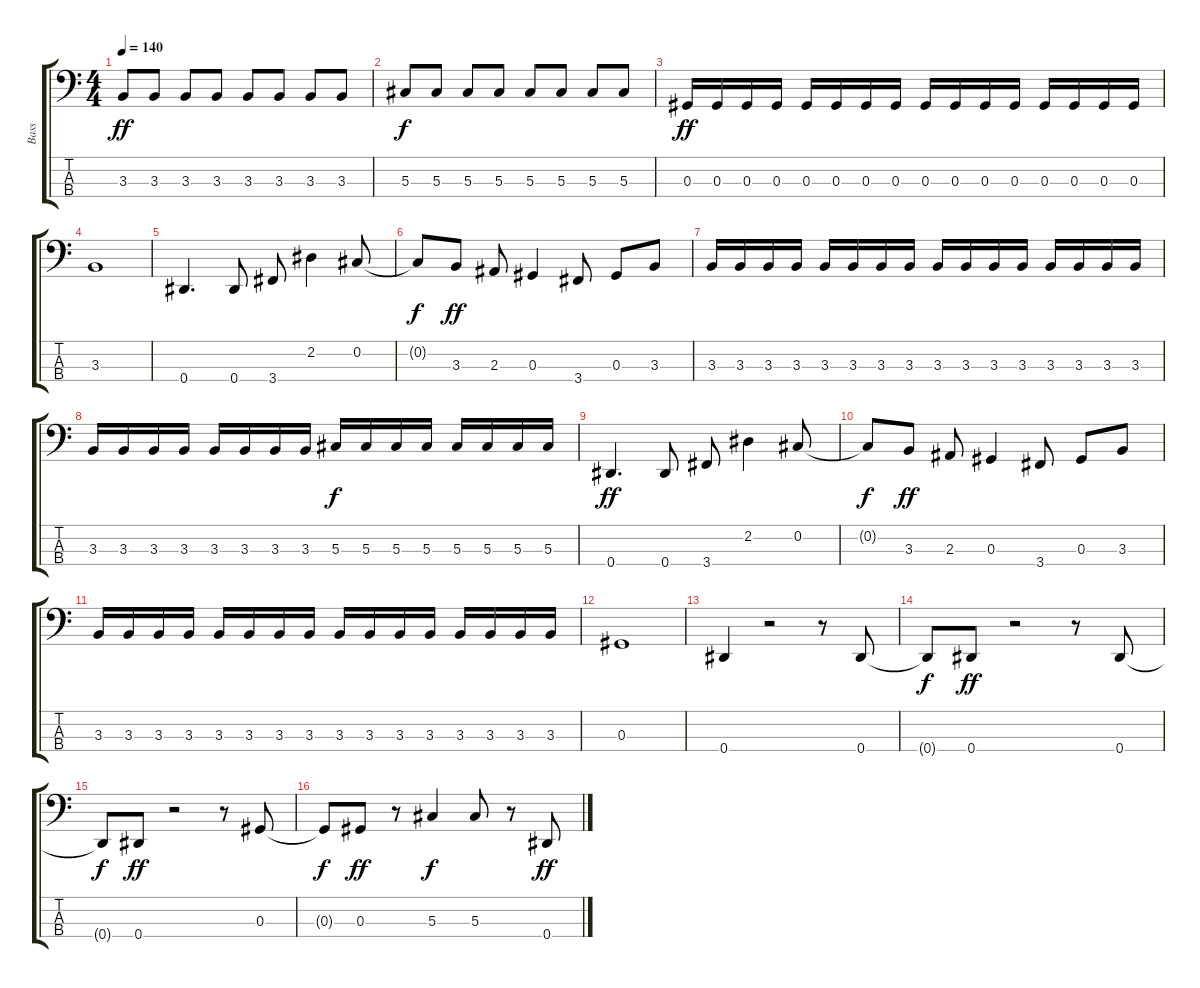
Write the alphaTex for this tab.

\track ("Bass" "Bass") {instrument electricbassfinger}
\staff {score tabs}
\tuning (Gb2 Db2 Ab1 Eb1) {hide}
\ts (4 4)
\tempo 140
\clef f4
\ks c
3.3.8{dy ff} 3.3.8 3.3.8 3.3.8 3.3.8 3.3.8 3.3.8 3.3.8 |
5.3.8{dy f} 5.3.8 5.3.8 5.3.8 5.3.8 5.3.8 5.3.8 5.3.8 |
0.3.16{dy ff} 0.3.16 0.3.16 0.3.16 0.3.16 0.3.16 0.3.16 0.3.16 0.3.16 0.3.16 0.3.16 0.3.16 0.3.16 0.3.16 0.3.16 0.3.16 |
3.3.1 |
0.4.4{d} 0.4.8 3.4.8 2.2.4 0.2.8 |
0.2{t}.8{dy f} 3.3.8{dy ff} 2.3.8 0.3.4 3.4.8 0.3.8 3.3.8 |
3.3.16 3.3.16 3.3.16 3.3.16 3.3.16 3.3.16 3.3.16 3.3.16 3.3.16 3.3.16 3.3.16 3.3.16 3.3.16 3.3.16 3.3.16 3.3.16 |
3.3.16 3.3.16 3.3.16 3.3.16 3.3.16 3.3.16 3.3.16 3.3.16 5.3.16{dy f} 5.3.16 5.3.16 5.3.16 5.3.16 5.3.16 5.3.16 5.3.16 |
0.4.4{d dy ff} 0.4.8 3.4.8 2.2.4 0.2.8 |
0.2{t}.8{dy f} 3.3.8{dy ff} 2.3.8 0.3.4 3.4.8 0.3.8 3.3.8 |
3.3.16 3.3.16 3.3.16 3.3.16 3.3.16 3.3.16 3.3.16 3.3.16 3.3.16 3.3.16 3.3.16 3.3.16 3.3.16 3.3.16 3.3.16 3.3.16 |
0.3.1 |
0.4.4 r.2 r.8 0.4.8 |
0.4{t}.8{dy f} 0.4.8{dy ff} r.2 r.8 0.4.8 |
0.4{t}.8{dy f} 0.4.8{dy ff} r.2 r.8 0.3.8 |
0.3{t}.8{dy f} 0.3.8{dy ff} r.8 5.3.4{dy f} 5.3.8 r.8 0.4.8{dy ff}
